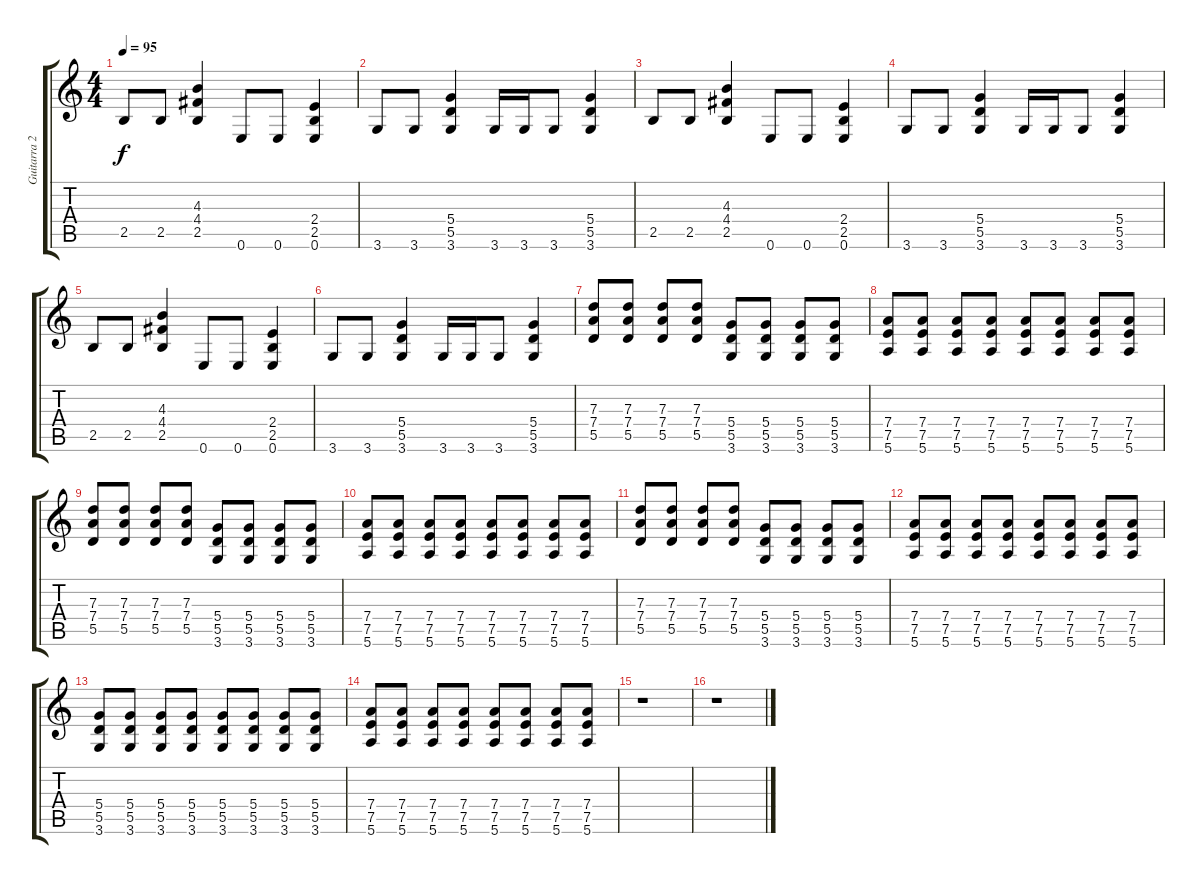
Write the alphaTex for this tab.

\track ("Guitarra 2" "Guitarra 2") {instrument overdrivenguitar}
\staff {score tabs}
\tuning (E4 B3 G3 D3 A2 E2) {hide}
\ts (4 4)
\tempo 95
\clef g2
\ks c
2.5.8{dy f} 2.5.8 (4.3 4.4 2.5).4 0.6.8 0.6.8 (2.4 2.5 0.6).4 |
3.6.8 3.6.8 (5.4 5.5 3.6).4 3.6.16 3.6.16 3.6.8 (5.4 5.5 3.6).4 |
2.5.8 2.5.8 (4.3 4.4 2.5).4 0.6.8 0.6.8 (2.4 2.5 0.6).4 |
3.6.8 3.6.8 (5.4 5.5 3.6).4 3.6.16 3.6.16 3.6.8 (5.4 5.5 3.6).4 |
2.5.8 2.5.8 (4.3 4.4 2.5).4 0.6.8 0.6.8 (2.4 2.5 0.6).4 |
3.6.8 3.6.8 (5.4 5.5 3.6).4 3.6.16 3.6.16 3.6.8 (5.4 5.5 3.6).4 |
(7.3 7.4 5.5).8 (7.3 7.4 5.5).8 (7.3 7.4 5.5).8 (7.3 7.4 5.5).8 (5.4 5.5 3.6).8 (5.4 5.5 3.6).8 (5.4 5.5 3.6).8 (5.4 5.5 3.6).8 |
(7.4 7.5 5.6).8 (7.4 7.5 5.6).8 (7.4 7.5 5.6).8 (7.4 7.5 5.6).8 (7.4 7.5 5.6).8 (7.4 7.5 5.6).8 (7.4 7.5 5.6).8 (7.4 7.5 5.6).8 |
(7.3 7.4 5.5).8 (7.3 7.4 5.5).8 (7.3 7.4 5.5).8 (7.3 7.4 5.5).8 (5.4 5.5 3.6).8 (5.4 5.5 3.6).8 (5.4 5.5 3.6).8 (5.4 5.5 3.6).8 |
(7.4 7.5 5.6).8 (7.4 7.5 5.6).8 (7.4 7.5 5.6).8 (7.4 7.5 5.6).8 (7.4 7.5 5.6).8 (7.4 7.5 5.6).8 (7.4 7.5 5.6).8 (7.4 7.5 5.6).8 |
(7.3 7.4 5.5).8 (7.3 7.4 5.5).8 (7.3 7.4 5.5).8 (7.3 7.4 5.5).8 (5.4 5.5 3.6).8 (5.4 5.5 3.6).8 (5.4 5.5 3.6).8 (5.4 5.5 3.6).8 |
(7.4 7.5 5.6).8 (7.4 7.5 5.6).8 (7.4 7.5 5.6).8 (7.4 7.5 5.6).8 (7.4 7.5 5.6).8 (7.4 7.5 5.6).8 (7.4 7.5 5.6).8 (7.4 7.5 5.6).8 |
(5.4 5.5 3.6).8 (5.4 5.5 3.6).8 (5.4 5.5 3.6).8 (5.4 5.5 3.6).8 (5.4 5.5 3.6).8 (5.4 5.5 3.6).8 (5.4 5.5 3.6).8 (5.4 5.5 3.6).8 |
(7.4 7.5 5.6).8 (7.4 7.5 5.6).8 (7.4 7.5 5.6).8 (7.4 7.5 5.6).8 (7.4 7.5 5.6).8 (7.4 7.5 5.6).8 (7.4 7.5 5.6).8 (7.4 7.5 5.6).8 |
r.1 |
r.1
